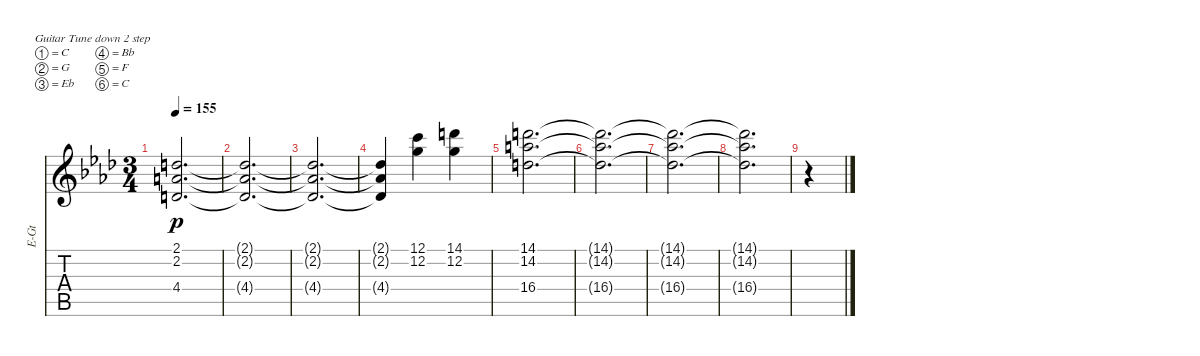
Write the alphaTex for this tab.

\defaultSystemsLayout 4
\bracketExtendMode nobrackets
\otherSystemsTrackNameOrientation horizontal
\track ("Electric Guitar" "E-Gt") {instrument electricguitarjazz}
\staff {score tabs}
\tuning (C4 G3 Eb3 Bb2 F2 C2)
\ts (3 4)
\tempo 155
\clef g2
\ks ab
(2.1{acc #} 2.2{acc #} 4.4{acc #}).2{d dy p} |
(2.1{t acc #} 2.2{t acc #} 4.4{t acc #}).2{d} |
(4.4{t acc #} 2.2{t acc #} 2.1{t acc #}).2{d} |
(2.1{t acc #} 2.2{t acc #} 4.4{t acc #}).4 (12.2{acc forcenatural} 12.1{acc forcenatural}).4 (14.1{acc #} 12.2{acc forcenatural}).4 |
(14.2{acc #} 14.1{acc #} 16.4{acc #}).2{d} |
(16.4{t acc #} 14.2{t acc #} 14.1{t acc #}).2{d} |
(16.4{t acc #} 14.2{t acc #} 14.1{t acc #}).2{d} |
(14.1{t acc #} 14.2{t acc #} 16.4{t acc #}).2{d} |
r.4
